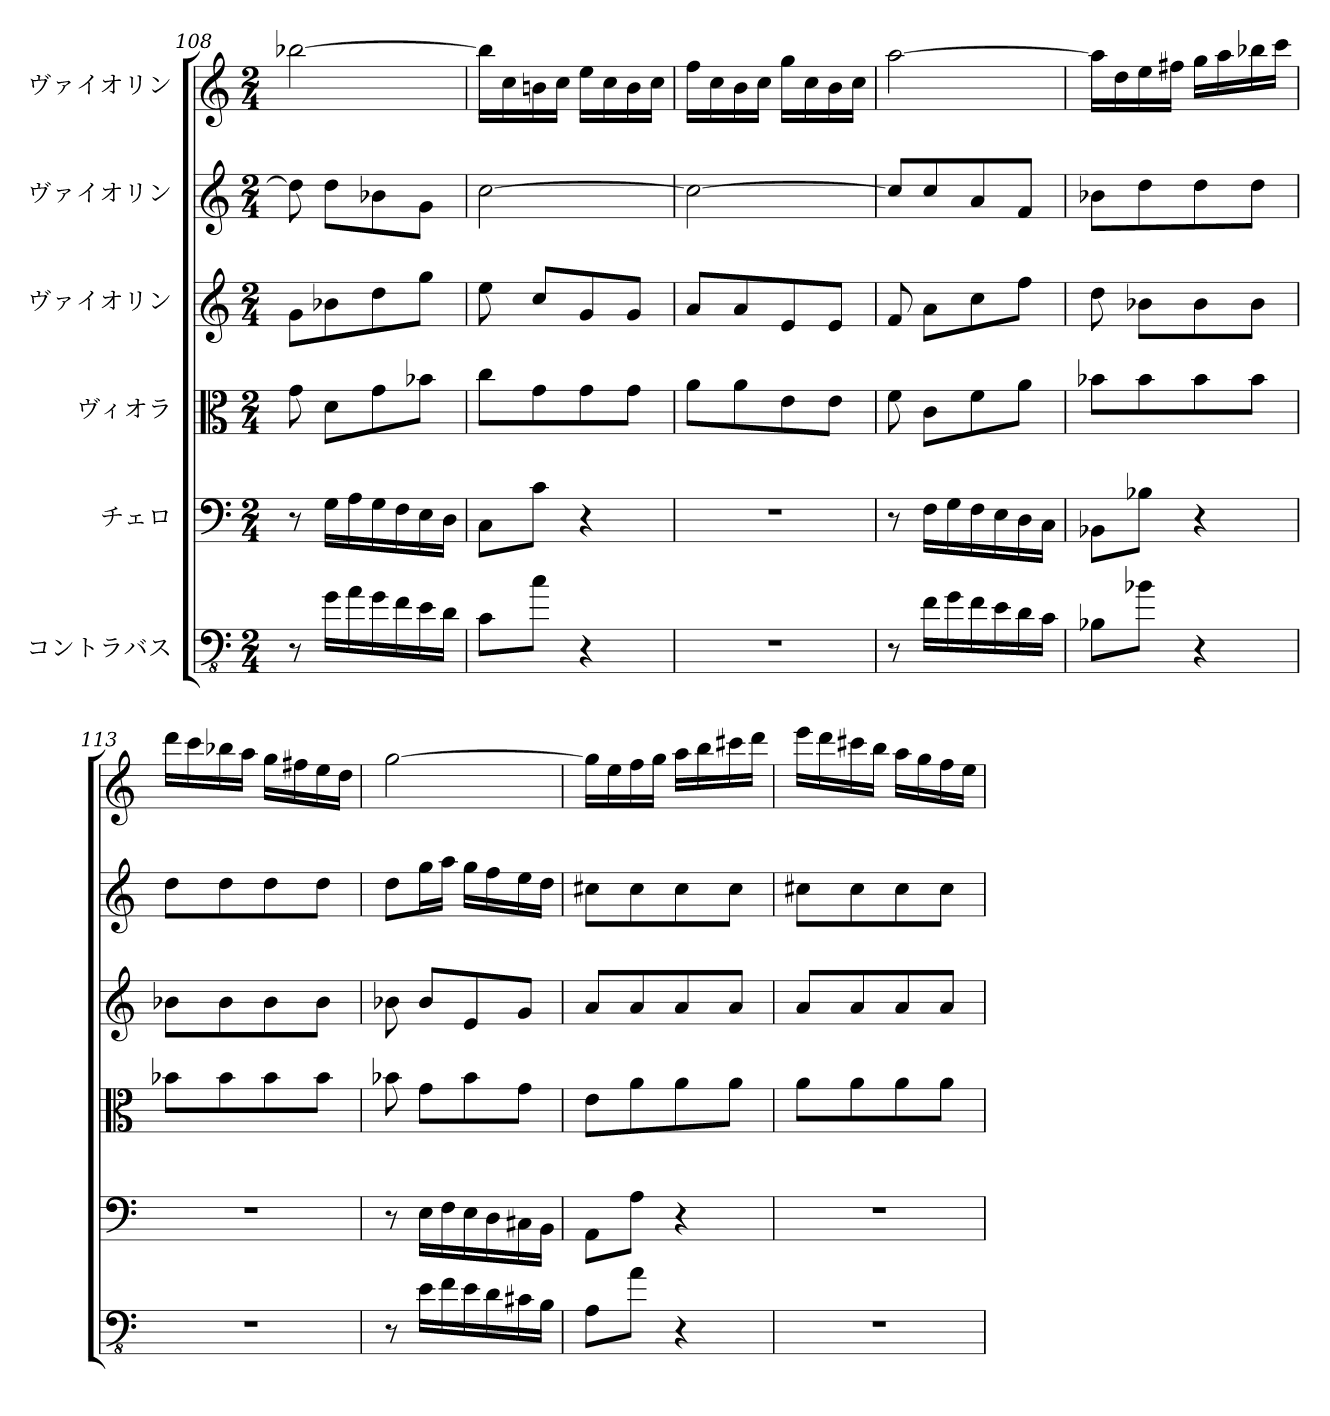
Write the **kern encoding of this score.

**kern	**kern	**kern	**kern	**kern	**kern
*part6	*part5	*part4	*part3	*part2	*part1
*staff6	*staff5	*staff4	*staff3	*staff2	*staff1
*I"コントラバス	*I"チェロ	*I"ヴィオラ	*I"ヴァイオリン	*I"ヴァイオリン	*I"ヴァイオリン
*clefFv4	*clefF4	*clefC3	*clefG2	*clefG2	*clefG2
*ITrd7c12	*	*	*	*	*
*k[]	*k[]	*k[]	*k[]	*k[]	*k[]
*M2/4	*M2/4	*M2/4	*M2/4	*M2/4	*M2/4
=108	=108	=108	=108	=108	=108
8r	8r	8g\	8g\L	8dd\]	[2bb-X\
16GG\LL	16G\LL	8d\L	8b-X\	8dd\L	.
16AA\	16A\	.	.	.	.
16GG\	16G\	8g\	8dd\	8b-X\	.
16FF\	16F\	.	.	.	.
16EE\	16E\	8b-X\J	8gg\J	8g\J	.
16DD\JJ	16D\JJ	.	.	.	.
!!LO:LB:g=z
=109	=109	=109	=109	=109	=109
8CC\L	8C\L	8cc\L	8ee\	[2cc\	16bb-\LL]
.	.	.	.	.	16cc\
8C\J	8c\J	8g\	8cc/L	.	16bn\
.	.	.	.	.	16cc\JJ
4r	4r	8g\	8g/	.	16ee\LL
.	.	.	.	.	16cc\
.	.	8g\J	8g/J	.	16b\
.	.	.	.	.	16cc\JJ
=110	=110	=110	=110	=110	=110
2r	2r	8a\L	8a/L	2cc\_	16ff\LL
.	.	.	.	.	16cc\
.	.	8a\	8a/	.	16b\
.	.	.	.	.	16cc\JJ
.	.	8e\	8e/	.	16gg\LL
.	.	.	.	.	16cc\
.	.	8e\J	8e/J	.	16b\
.	.	.	.	.	16cc\JJ
=111	=111	=111	=111	=111	=111
8r	8r	8f\	8f/	8cc/L]	[2aa\
16FF\LL	16F\LL	8c\L	8a\L	8cc/	.
16GG\	16G\	.	.	.	.
16FF\	16F\	8f\	8cc\	8a/	.
16EE\	16E\	.	.	.	.
16DD\	16D\	8a\J	8ff\J	8f/J	.
16CC\JJ	16C\JJ	.	.	.	.
=112	=112	=112	=112	=112	=112
8BBB-X\L	8BB-X\L	8b-X\L	8dd\	8b-X\L	16aa\LL]
.	.	.	.	.	16dd\
8BB-X\J	8B-X\J	8b-\	8b-X\L	8dd\	16ee\
.	.	.	.	.	16ff#X\JJ
4r	4r	8b-\	8b-\	8dd\	16gg\LL
.	.	.	.	.	16aa\
.	.	8b-\J	8b-\J	8dd\J	16bb-X\
.	.	.	.	.	16ccc\JJ
=113	=113	=113	=113	=113	=113
2r	2r	8b-X\L	8b-X\L	8dd\L	16ddd\LL
.	.	.	.	.	16ccc\
.	.	8b-\	8b-\	8dd\	16bb-X\
.	.	.	.	.	16aa\JJ
.	.	8b-\	8b-\	8dd\	16gg\LL
.	.	.	.	.	16ff#X\
.	.	8b-\J	8b-\J	8dd\J	16ee\
.	.	.	.	.	16dd\JJ
!!LO:PB:g=z
=114	=114	=114	=114	=114	=114
8r	8r	8b-X\	8b-X\	8dd\L	[2gg\
16EE\LL	16E\LL	8g\L	8b-/L	16gg\L	.
16FF\	16F\	.	.	16aa\JJ	.
16EE\	16E\	8b-\	8e/	16gg\LL	.
16DD\	16D\	.	.	16ff\	.
16CC#X\	16C#X\	8g\J	8g/J	16ee\	.
16BBB\JJ	16BB\JJ	.	.	16dd\JJ	.
=115	=115	=115	=115	=115	=115
8AAA\L	8AA\L	8e\L	8a/L	8cc#X\L	16gg\LL]
.	.	.	.	.	16ee\
8AA\J	8A\J	8a\	8a/	8cc#\	16ff\
.	.	.	.	.	16gg\JJ
4r	4r	8a\	8a/	8cc#\	16aa\LL
.	.	.	.	.	16bb\
.	.	8a\J	8a/J	8cc#\J	16ccc#X\
.	.	.	.	.	16ddd\JJ
=116	=116	=116	=116	=116	=116
2r	2r	8a\L	8a/L	8cc#X\L	16eee\LL
.	.	.	.	.	16ddd\
.	.	8a\	8a/	8cc#\	16ccc#X\
.	.	.	.	.	16bb\JJ
.	.	8a\	8a/	8cc#\	16aa\LL
.	.	.	.	.	16gg\
.	.	8a\J	8a/J	8cc#\J	16ff\
.	.	.	.	.	16ee\JJ
=	=	=	=	=	=
*-	*-	*-	*-	*-	*-
